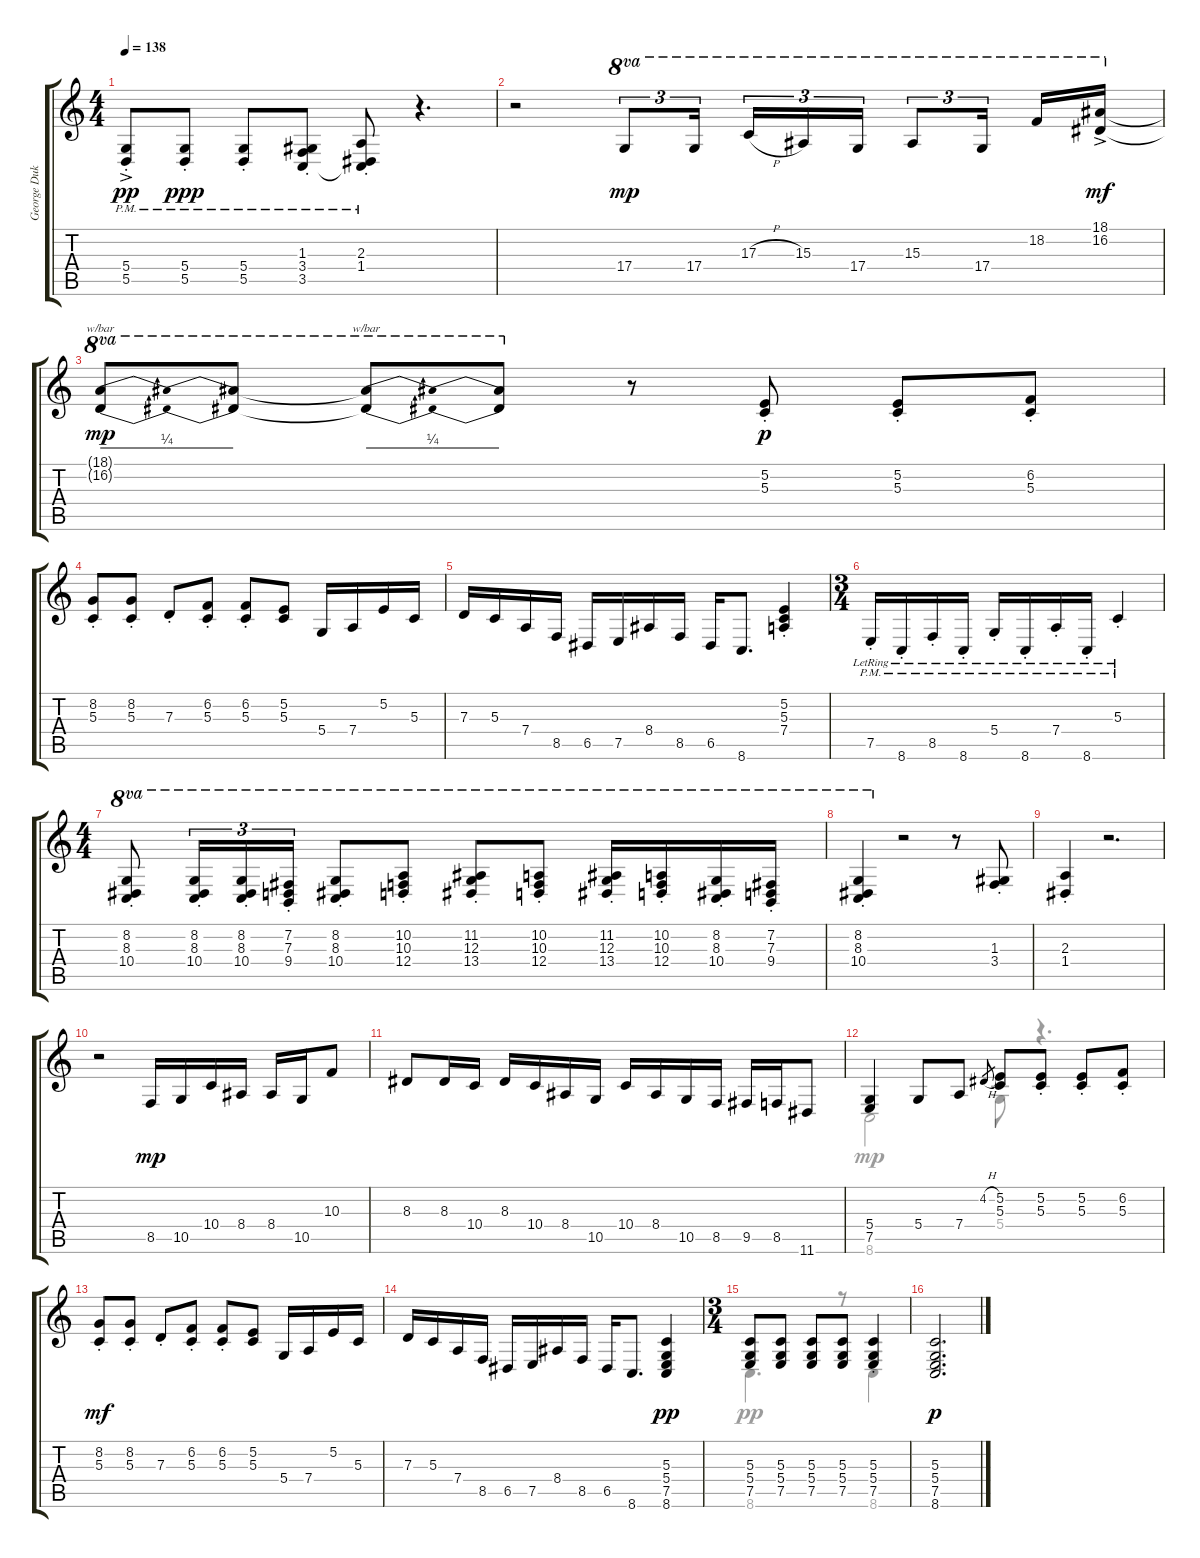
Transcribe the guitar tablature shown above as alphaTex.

\track ("George Duke - Synthesizer 2" "George Duk") {instrument synthbrass2}
\staff {score tabs}
\tuning (E4 B3 G3 D3 A2 E2) {hide}
\voice
\ts (4 4)
\tempo 138
\clef g2
\ks c
(5.4{ac pm st} 5.5{ac pm st}).8{dy pp} (5.4{pm st} 5.5{pm st}).8{dy ppp} (5.4{pm st} 5.5{pm st}).8 (1.3{pm st} 3.4{pm st} 3.5{pm st}).8 (2.3{pm st} 1.4{pm st} 3.5{pm t}).8 r.4{d} |
r.2 17.4.8{tu (3 2) ot 8va dy mp} 17.4.16{tu (3 2) ot 8va beam splitsecondary} 17.3{h}.16{tu (3 2) ot 8va} 15.3.16{tu (3 2) ot 8va} 17.4.16{tu (3 2) ot 8va} 15.3.8{tu (3 2) ot 8va} 17.4.16{tu (3 2) ot 8va beam splitsecondary} 18.2.16{ot 8va} (18.1{ac} 16.2{ac}).16{ot 8va dy mf} |
(18.1{t} 16.2{t}).8{tbe (dip default 0 0 30 1 60 0) ot 8va dy mp} (18.1{t} 16.2{t}).8{ot 8va} (18.1{t} 16.2{t}).8{tbe (dip default 0 0 30 1 60 0) ot 8va} (18.1{t} 16.2{t}).8{ot 8va} r.8 (5.2{st} 5.3{st}).8{dy p} (5.2{st} 5.3{st}).8 (6.2{st} 5.3{st}).8 |
(8.2{st} 5.3{st}).8 (8.2{st} 5.3{st}).8 7.3{st}.8 (6.2{st} 5.3{st}).8 (6.2{st} 5.3{st}).8 (5.2 5.3).8 5.4.16 7.4.16 5.2.16 5.3.16 |
7.3.16 5.3.16 7.4.16 8.5.16 6.5.16 7.5.16 8.4.16 8.5.16 6.5.16 8.6.8{d} (5.2{st} 5.3{st} 7.4{st}).4 |
\ts (3 4)
7.5{pm st lr}.16 8.6{pm st lr}.16 8.5{pm st lr}.16 8.6{pm st lr}.16 5.4{pm st lr}.16 8.6{pm st lr}.16 7.4{pm st lr}.16 8.6{pm st lr}.16 5.3{pm st lr}.4 |
\ts (4 4)
(8.2{st} 8.3{st} 10.4{st}).8{ot 8va} (8.2{st} 8.3{st} 10.4{st}).16{tu (3 2) ot 8va} (8.2{st} 8.3{st} 10.4{st}).16{tu (3 2) ot 8va} (7.2{st} 7.3{st} 9.4{st}).16{tu (3 2) ot 8va} (8.2{st} 8.3{st} 10.4{st}).8{ot 8va} (10.2{st} 10.3{st} 12.4{st}).8{ot 8va} (11.2{st} 12.3{st} 13.4{st}).8{ot 8va} (10.2{st} 10.3{st} 12.4{st}).8{ot 8va} (11.2{st} 12.3{st} 13.4{st}).16{ot 8va} (10.2{st} 10.3{st} 12.4{st}).16{ot 8va} (8.2{st} 8.3{st} 10.4{st}).16{ot 8va} (7.2{st} 7.3{st} 9.4{st}).16{ot 8va} |
(8.2{st} 8.3{st} 10.4{st}).4{ot 8va} r.2 r.8 (1.3{st} 3.4{st}).8 |
(2.3{st} 1.4{st}).4 r.2{d} |
r.2 8.5.16{dy mp} 10.5.16 10.4.16 8.4.16 8.4.16 10.5.16 10.3.8 |
8.3.8 8.3.16 10.4.16 8.3.16 10.4.16 8.4.16 10.5.16 10.4.16 8.4.16 10.5.16 8.5.16 9.5.16 8.5.16 11.6.8 |
(5.4 7.5).4 5.4.8 7.4.8 4.2{h}.8{gr} (5.2 5.3).8 (5.2{st} 5.3{st}).8 (5.2{st} 5.3{st}).8 (6.2{st} 5.3{st}).8 |
(8.2{st} 5.3{st}).8{dy mf} (8.2{st} 5.3{st}).8 7.3{st}.8 (6.2{st} 5.3{st}).8 (6.2{st} 5.3{st}).8 (5.2 5.3).8 5.4.16 7.4.16 5.2.16 5.3.16 |
7.3.16 5.3.16 7.4.16 8.5.16 6.5.16 7.5.16 8.4.16 8.5.16 6.5.16 8.6.8{d} (5.3 5.4 7.5 8.6).4{dy pp} |
\ts (3 4)
(5.3 5.4 7.5).8 (5.3 5.4 7.5).8 (5.3 5.4 7.5).8 (5.3 5.4 7.5).8 (5.3{st} 5.4{st} 7.5{st}).4 |
(5.3 5.4 7.5 8.6).2{d dy p}
\voice
\clef g2
\ottava regular
\simile none
\ks c
|
|
|
|
|
|
|
|
|
|
|
8.6.2{dy mp} 5.4.8 r.4{d} |
|
|
8.6.4{d dy pp} r.8 8.6{st}.4 |
